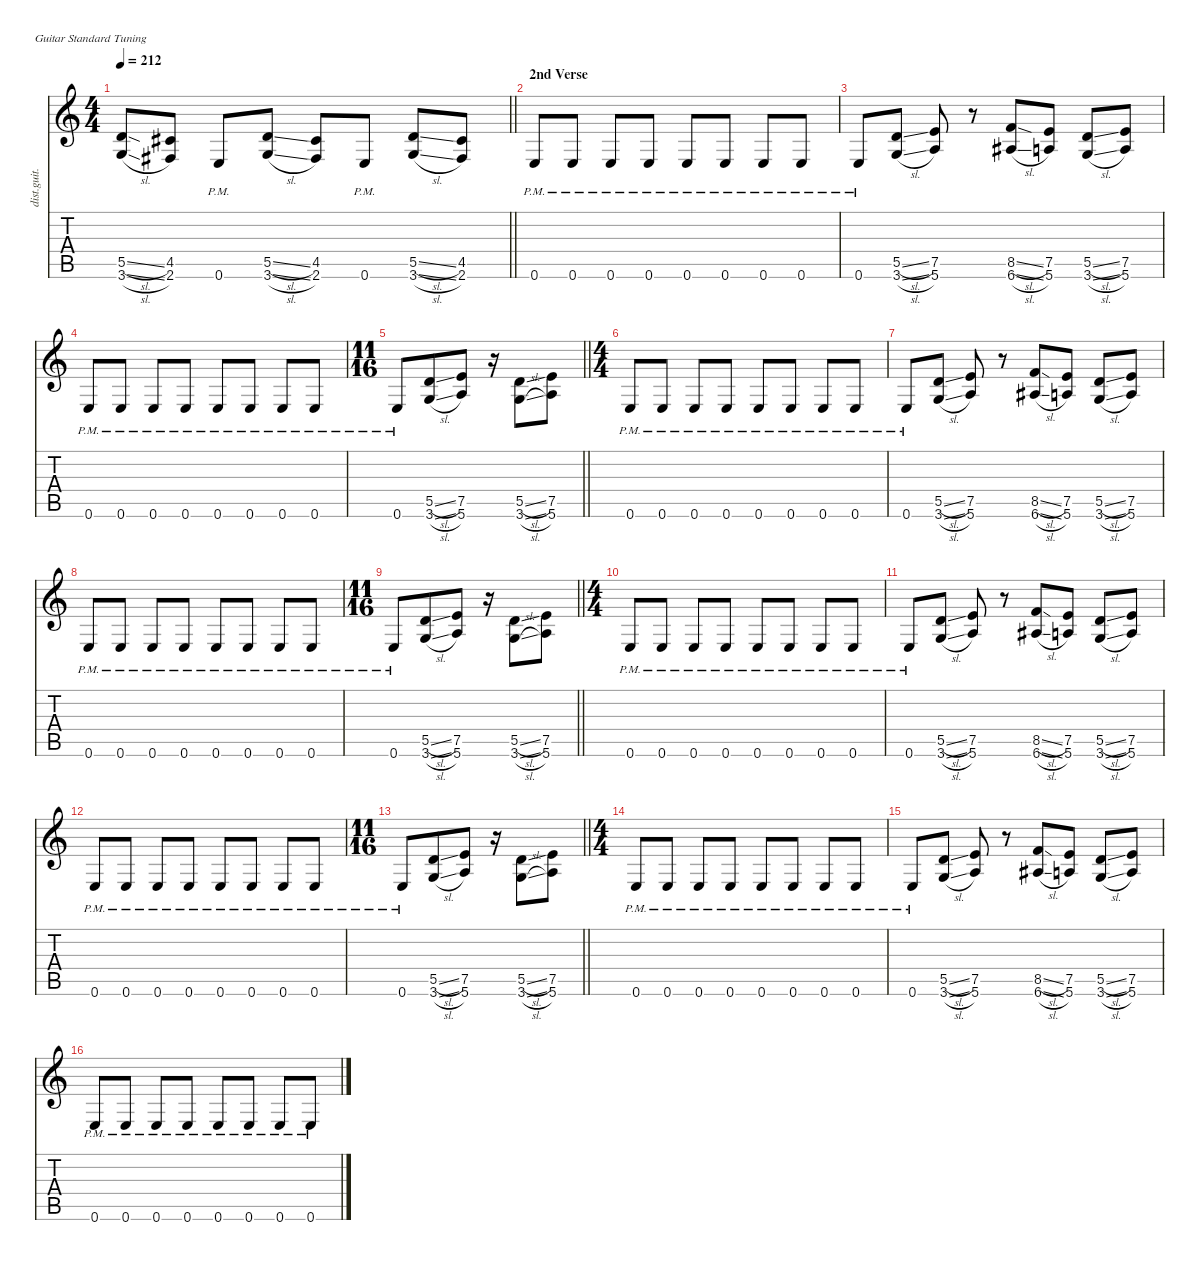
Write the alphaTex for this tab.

\defaultSystemsLayout 4
\hideDynamics
\bracketExtendMode nobrackets
\track ("Kirk Hammett" "dist.guit.") {mute instrument distortionguitar}
\staff {score tabs}
\tuning (E4 B3 G3 D3 A2 E2)
\ts (4 4)
\tempo 212
\clef g2
\barLineRight lightlight
\ks c
(5.5{sl} 3.6{sl}).8{dy fff beam Up} (4.5{acc #} 2.6{acc #}).8{beam Up} 0.6{pm}.8{dy mp beam Up} (5.5{sl} 3.6{sl}).8{dy fff beam Up} (4.5{acc #} 2.6{acc #}).8{beam Up} 0.6{pm}.8{dy mp beam Up} (5.5{sl} 3.6{sl}).8{dy fff beam Up} (4.5{acc #} 2.6{acc #}).8{beam Up} |
\section ("" "2nd Verse")
0.6{pm}.8{beam Up} 0.6{pm}.8{beam Up} 0.6{pm}.8{beam Up} 0.6{pm}.8{beam Up} 0.6{pm}.8{beam Up} 0.6{pm}.8{beam Up} 0.6{pm}.8{beam Up} 0.6{pm}.8{beam Up} |
0.6{pm}.8{beam Up} (5.5{sl} 3.6{sl}).8{beam Up} (7.5 5.6).8{beam Up} r.8{beam Down} (8.5{sl} 6.6{sl acc #}).8{beam Up} (7.5 5.6).8{beam Up} (5.5{sl} 3.6{sl}).8{beam Up} (7.5 5.6).8{dy f beam Up} |
0.6{pm}.8{dy fff beam Up} 0.6{pm}.8{beam Up} 0.6{pm}.8{beam Up} 0.6{pm}.8{beam Up} 0.6{pm}.8{beam Up} 0.6{pm}.8{beam Up} 0.6{pm}.8{beam Up} 0.6{pm}.8{beam Up} |
\ts (11 16)
\beaming (8 3 2)
\barLineRight lightlight
0.6{pm}.8{beam Up} (5.5{sl} 3.6{sl}).8{beam Up} (7.5 5.6).8{beam Up} r.16{beam Down} (5.5{sl} 3.6{sl}).8{beam Up} (7.5 5.6).8{dy f beam Up} |
\ts (4 4)
\beaming (8 2 2 2 2)
0.6{pm}.8{dy fff beam Up} 0.6{pm}.8{beam Up} 0.6{pm}.8{beam Up} 0.6{pm}.8{beam Up} 0.6{pm}.8{beam Up} 0.6{pm}.8{beam Up} 0.6{pm}.8{beam Up} 0.6{pm}.8{beam Up} |
0.6{pm}.8{beam Up} (5.5{sl} 3.6{sl}).8{beam Up} (7.5 5.6).8{beam Up} r.8{beam Down} (8.5{sl} 6.6{sl acc #}).8{beam Up} (7.5 5.6).8{beam Up} (5.5{sl} 3.6{sl}).8{beam Up} (7.5 5.6).8{dy f beam Up} |
0.6{pm}.8{dy fff beam Up} 0.6{pm}.8{beam Up} 0.6{pm}.8{beam Up} 0.6{pm}.8{beam Up} 0.6{pm}.8{beam Up} 0.6{pm}.8{beam Up} 0.6{pm}.8{beam Up} 0.6{pm}.8{beam Up} |
\ts (11 16)
\beaming (8 3 2)
\barLineRight lightlight
0.6{pm}.8{beam Up} (5.5{sl} 3.6{sl}).8{beam Up} (7.5 5.6).8{beam Up} r.16{beam Down} (5.5{sl} 3.6{sl}).8{beam Up} (7.5 5.6).8{dy f beam Up} |
\ts (4 4)
\beaming (8 2 2 2 2)
0.6{pm}.8{dy fff beam Up} 0.6{pm}.8{beam Up} 0.6{pm}.8{beam Up} 0.6{pm}.8{beam Up} 0.6{pm}.8{beam Up} 0.6{pm}.8{beam Up} 0.6{pm}.8{beam Up} 0.6{pm}.8{beam Up} |
0.6{pm}.8{beam Up} (5.5{sl} 3.6{sl}).8{beam Up} (7.5 5.6).8{beam Up} r.8{beam Down} (8.5{sl} 6.6{sl acc #}).8{beam Up} (7.5 5.6).8{beam Up} (5.5{sl} 3.6{sl}).8{beam Up} (7.5 5.6).8{dy f beam Up} |
0.6{pm}.8{dy fff beam Up} 0.6{pm}.8{beam Up} 0.6{pm}.8{beam Up} 0.6{pm}.8{beam Up} 0.6{pm}.8{beam Up} 0.6{pm}.8{beam Up} 0.6{pm}.8{beam Up} 0.6{pm}.8{beam Up} |
\ts (11 16)
\beaming (8 3 2)
\barLineRight lightlight
0.6{pm}.8{beam Up} (5.5{sl} 3.6{sl}).8{beam Up} (7.5 5.6).8{beam Up} r.16{beam Down} (5.5{sl} 3.6{sl}).8{beam Up} (7.5 5.6).8{dy f beam Up} |
\ts (4 4)
\beaming (8 2 2 2 2)
0.6{pm}.8{dy fff beam Up} 0.6{pm}.8{beam Up} 0.6{pm}.8{beam Up} 0.6{pm}.8{beam Up} 0.6{pm}.8{beam Up} 0.6{pm}.8{beam Up} 0.6{pm}.8{beam Up} 0.6{pm}.8{beam Up} |
0.6{pm}.8{beam Up} (5.5{sl} 3.6{sl}).8{beam Up} (7.5 5.6).8{beam Up} r.8{beam Down} (8.5{sl} 6.6{sl acc #}).8{beam Up} (7.5 5.6).8{beam Up} (5.5{sl} 3.6{sl}).8{beam Up} (7.5 5.6).8{dy f beam Up} |
0.6{pm}.8{dy fff beam Up} 0.6{pm}.8{beam Up} 0.6{pm}.8{beam Up} 0.6{pm}.8{beam Up} 0.6{pm}.8{beam Up} 0.6{pm}.8{beam Up} 0.6{pm}.8{beam Up} 0.6{pm}.8{beam Up}
